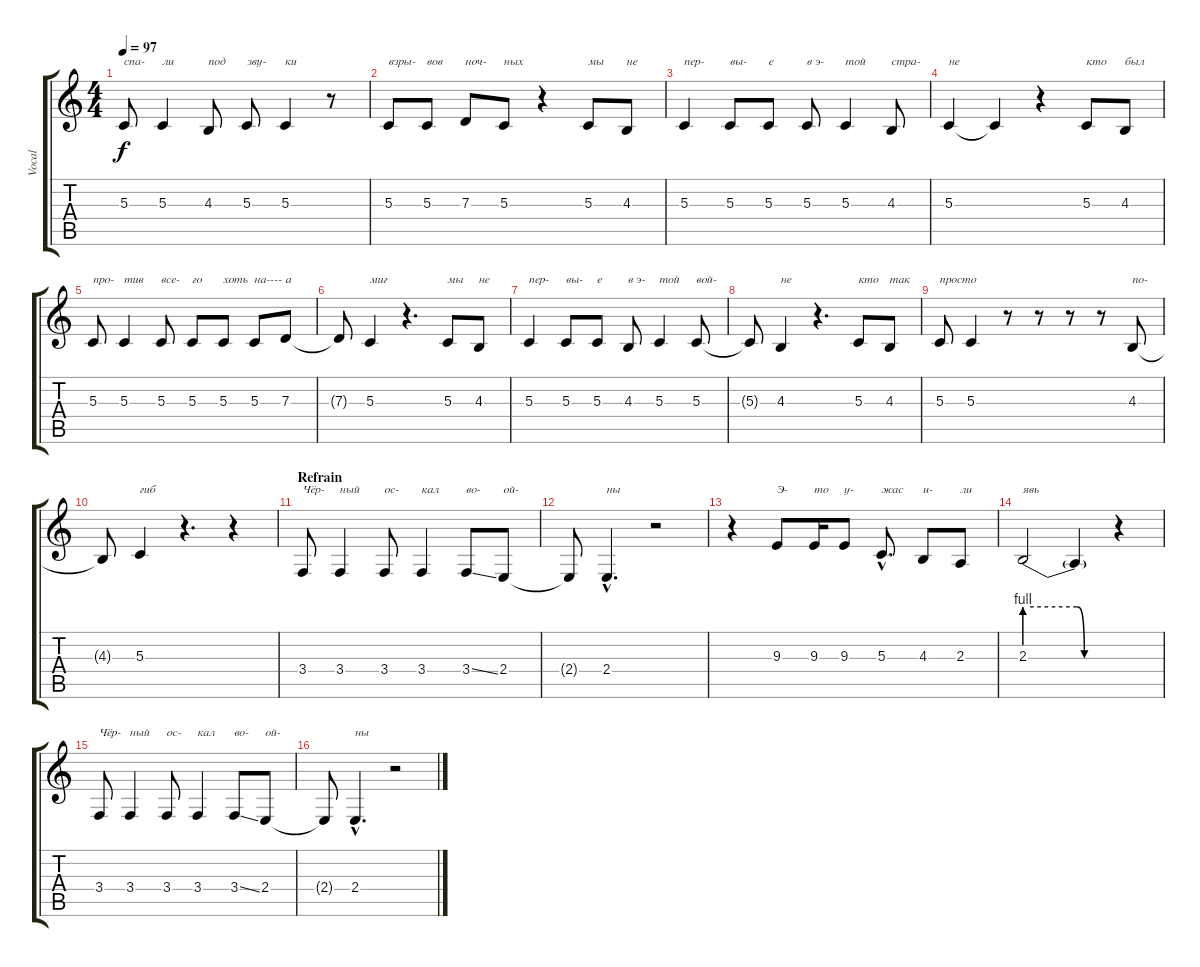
\track ("Vocal" "Vocal") {instrument oboe}
\staff {score tabs}
\tuning (E4 B3 G3 D3 A2 E2) {hide}
\ts (4 4)
\tempo 97
\clef g2
\ks c
5.3.8{txt "спа-" dy f} 5.3.4{txt "ли"} 4.3.8{txt "под"} 5.3.8{txt "зву-"} 5.3.4{txt "ки"} r.8 |
5.3.8{txt "взры-"} 5.3.8{txt "вов"} 7.3.8{txt "ноч-"} 5.3.8{txt "ных"} r.4 5.3.8{txt "мы"} 4.3.8{txt "не"} |
5.3.4{txt "пер-"} 5.3.8{txt "вы-"} 5.3.8{txt "е"} 5.3.8{txt "в э-"} 5.3.4{txt "той"} 4.3.8{txt "стра-"} |
5.3.4{txt "не"} 5.3{t}.4 r.4 5.3.8{txt "кто"} 4.3.8{txt "был"} |
5.3.8{txt "про-"} 5.3.4{txt "тив"} 5.3.8{txt "все-"} 5.3.8{txt "го"} 5.3.8{txt "хоть"} 5.3.8{txt "на----"} 7.3.8{txt "а"} |
7.3{t}.8 5.3.4{txt "миг"} r.4{d} 5.3.8{txt "мы"} 4.3.8{txt "не"} |
5.3.4{txt "пер-"} 5.3.8{txt "вы-"} 5.3.8{txt "е"} 4.3.8{txt "в э-"} 5.3.4{txt "той"} 5.3.8{txt "вой-"} |
5.3{t}.8 4.3.4{txt "не"} r.4{d} 5.3.8{txt "кто"} 4.3.8{txt "так"} |
5.3.8{txt "просто"} 5.3.4 r.8 r.8 r.8 r.8 4.3.8{txt "по-"} |
4.3{t}.8 5.3.4{txt "гиб"} r.4{d} r.4 |
\section ("" "Refrain")
3.4.8{txt "Чёр-"} 3.4.4{txt "ный"} 3.4.8{txt "ос-"} 3.4.4{txt "кал"} 3.4{ss}.8{txt "во-"} 2.4.8{txt "ой-"} |
2.4{t}.8 2.4{hac}.4{d txt "ны"} r.2 |
r.4 9.3.8{txt "Э-"} 9.3.16{txt "то"} 9.3.8{txt "у-"} 5.3{hac}.8{d txt "жас"} 4.3.8{txt "и-"} 2.3.8{txt "ли"} |
2.3{be (custom 0 4 35 4 40 0 60 0)}.2{txt "явь"} 2.3{t}.4 r.4 |
3.4.8{txt "Чёр-"} 3.4.4{txt "ный"} 3.4.8{txt "ос-"} 3.4.4{txt "кал"} 3.4{ss}.8{txt "во-"} 2.4.8{txt "ой-"} |
2.4{t}.8 2.4{hac}.4{d txt "ны"} r.2
